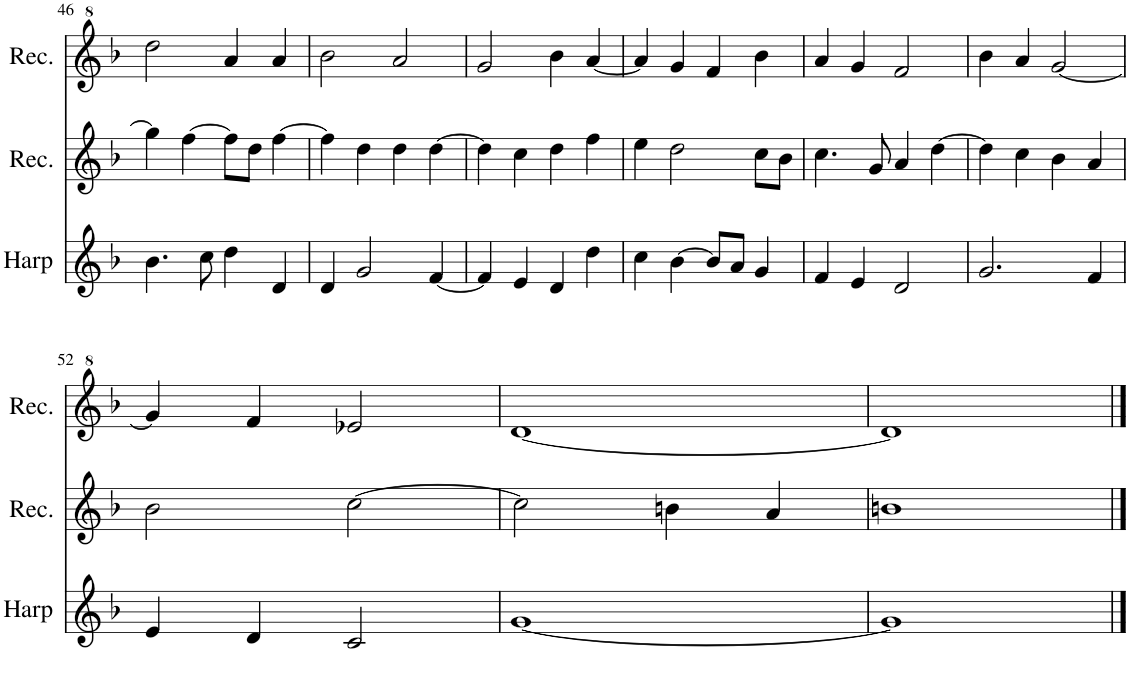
**kern	**kern	**kern
*part3	*part2	*part1
*staff3	*staff2	*staff1
*I"Harp	*I"Rec	*I"リコーダー
*I'Harp	*I'Rec.	*
!!LO:PB:g=z
*clefG2	*clefG2	*clefG^2
*k[b-]	*k[b-]	*k[b-]
*F:	*F:	*F:
*M2/2	*M2/2	*M2/2
*met(c|)	*met(c|)	*met(c|)
=46	=46	=46
4.b-\	4gg\]	2ddd\
.	[4ff\	.
8cc\	.	.
4dd\	8ff\L]	4aa/
.	8dd\J	.
4d/	[4ff\	4aa/
=47	=47	=47
4d/	4ff\]	2bb-\
2g/	4dd\	.
.	4dd\	2aa/
[4f/	[4dd\	.
=48	=48	=48
4f/]	4dd\]	2gg/
4e/	4cc\	.
4d/	4dd\	4bb-\
4dd\	4ff\	[4aa/
=49	=49	=49
4cc\	4ee\	4aa/]
[4b-\	2dd\	4gg/
8b-/L]	.	4ff/
8a/J	.	.
4g/	8cc\L	4bb-\
.	8b-\J	.
=50	=50	=50
4f/	4.cc\	4aa/
4e/	.	4gg/
.	8g/	.
2d/	4a/	2ff/
.	[4dd\	.
=51	=51	=51
2.g/	4dd\]	4bb-\
.	4cc\	4aa/
.	4b-\	[2gg/
4f/	4a/	.
!!LO:LB:g=z
=52	=52	=52
4e/	2b-\	4gg/]
4d/	.	4ff/
2c/	[2cc\	2ee-X/
=53	=53	=53
[1g	2cc\]	[1dd
.	4bn\	.
.	4a/	.
=54	=54	=54
1g]	1bn	1dd]
==	==	==
*-	*-	*-
